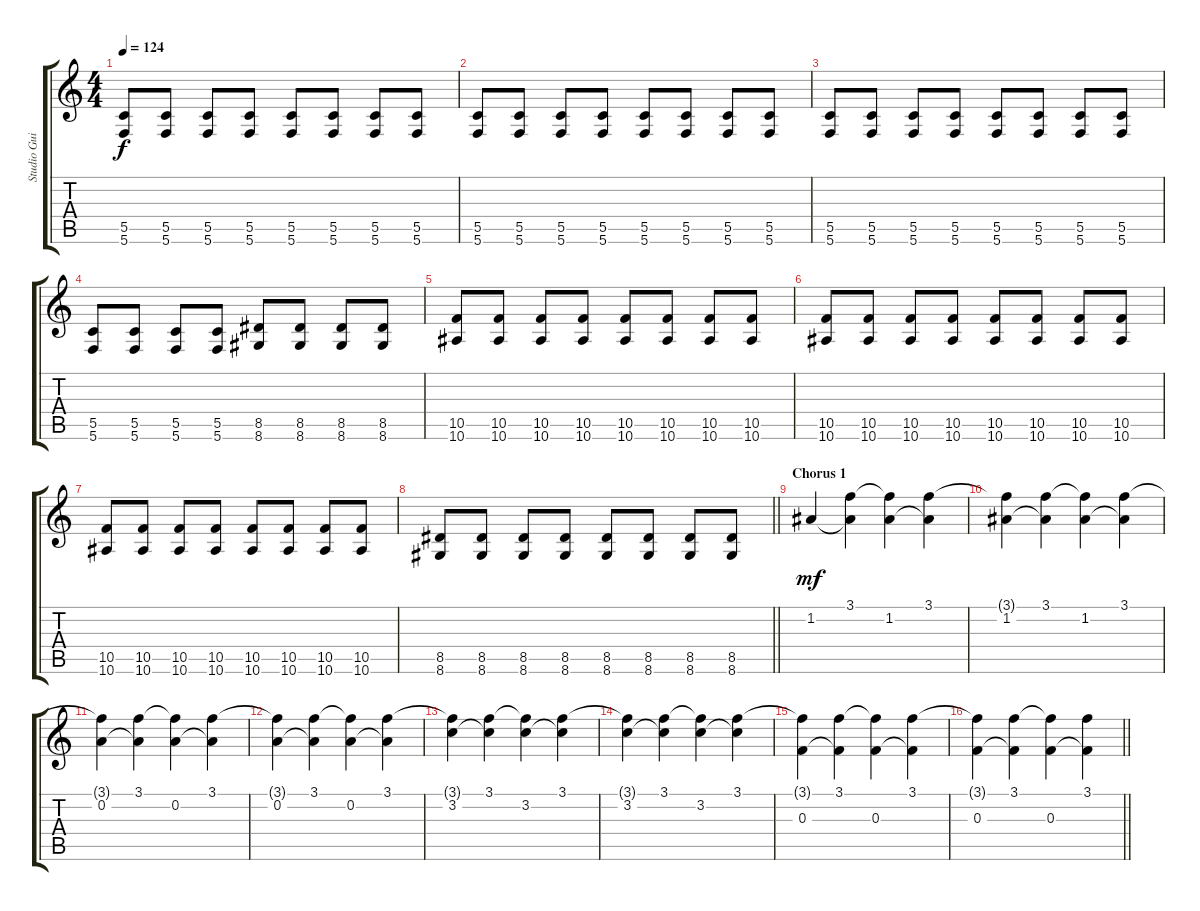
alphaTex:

\track ("Studio Guitar (Andi)" "Studio Gui") {instrument distortionguitar}
\staff {score tabs}
\tuning (D4 A3 F3 C3 G2 C2) {hide}
\ts (4 4)
\tempo 124
\clef g2
\ks c
(5.5 5.6).8{dy f} (5.5 5.6).8 (5.5 5.6).8 (5.5 5.6).8 (5.5 5.6).8 (5.5 5.6).8 (5.5 5.6).8 (5.5 5.6).8 |
(5.5 5.6).8 (5.5 5.6).8 (5.5 5.6).8 (5.5 5.6).8 (5.5 5.6).8 (5.5 5.6).8 (5.5 5.6).8 (5.5 5.6).8 |
(5.5 5.6).8 (5.5 5.6).8 (5.5 5.6).8 (5.5 5.6).8 (5.5 5.6).8 (5.5 5.6).8 (5.5 5.6).8 (5.5 5.6).8 |
(5.5 5.6).8 (5.5 5.6).8 (5.5 5.6).8 (5.5 5.6).8 (8.5 8.6).8 (8.5 8.6).8 (8.5 8.6).8 (8.5 8.6).8 |
(10.5 10.6).8 (10.5 10.6).8 (10.5 10.6).8 (10.5 10.6).8 (10.5 10.6).8 (10.5 10.6).8 (10.5 10.6).8 (10.5 10.6).8 |
(10.5 10.6).8 (10.5 10.6).8 (10.5 10.6).8 (10.5 10.6).8 (10.5 10.6).8 (10.5 10.6).8 (10.5 10.6).8 (10.5 10.6).8 |
(10.5 10.6).8 (10.5 10.6).8 (10.5 10.6).8 (10.5 10.6).8 (10.5 10.6).8 (10.5 10.6).8 (10.5 10.6).8 (10.5 10.6).8 |
\barLineRight lightlight
(8.5 8.6).8 (8.5 8.6).8 (8.5 8.6).8 (8.5 8.6).8 (8.5 8.6).8 (8.5 8.6).8 (8.5 8.6).8 (8.5 8.6).8 |
\section ("" "Chorus 1")
1.2.4{dy mf volume 9 balance 8} (3.1 1.2{t}).4 (3.1{t} 1.2).4 (3.1 1.2{t}).4 |
(3.1{t} 1.2).4 (3.1 1.2{t}).4 (3.1{t} 1.2).4 (3.1 1.2{t}).4 |
(3.1{t} 0.2).4 (3.1 0.2{t}).4 (3.1{t} 0.2).4 (3.1 0.2{t}).4 |
(3.1{t} 0.2).4 (3.1 0.2{t}).4 (3.1{t} 0.2).4 (3.1 0.2{t}).4 |
(3.1{t} 3.2).4 (3.1 3.2{t}).4 (3.1{t} 3.2).4 (3.1 3.2{t}).4 |
(3.1{t} 3.2).4 (3.1 3.2{t}).4 (3.1{t} 3.2).4 (3.1 3.2{t}).4 |
(3.1{t} 0.3).4 (3.1 0.3{t}).4 (3.1{t} 0.3).4 (3.1 0.3{t}).4 |
\barLineRight lightlight
(3.1{t} 0.3).4 (3.1 0.3{t}).4 (3.1{t} 0.3).4 (3.1 0.3{t}).4
